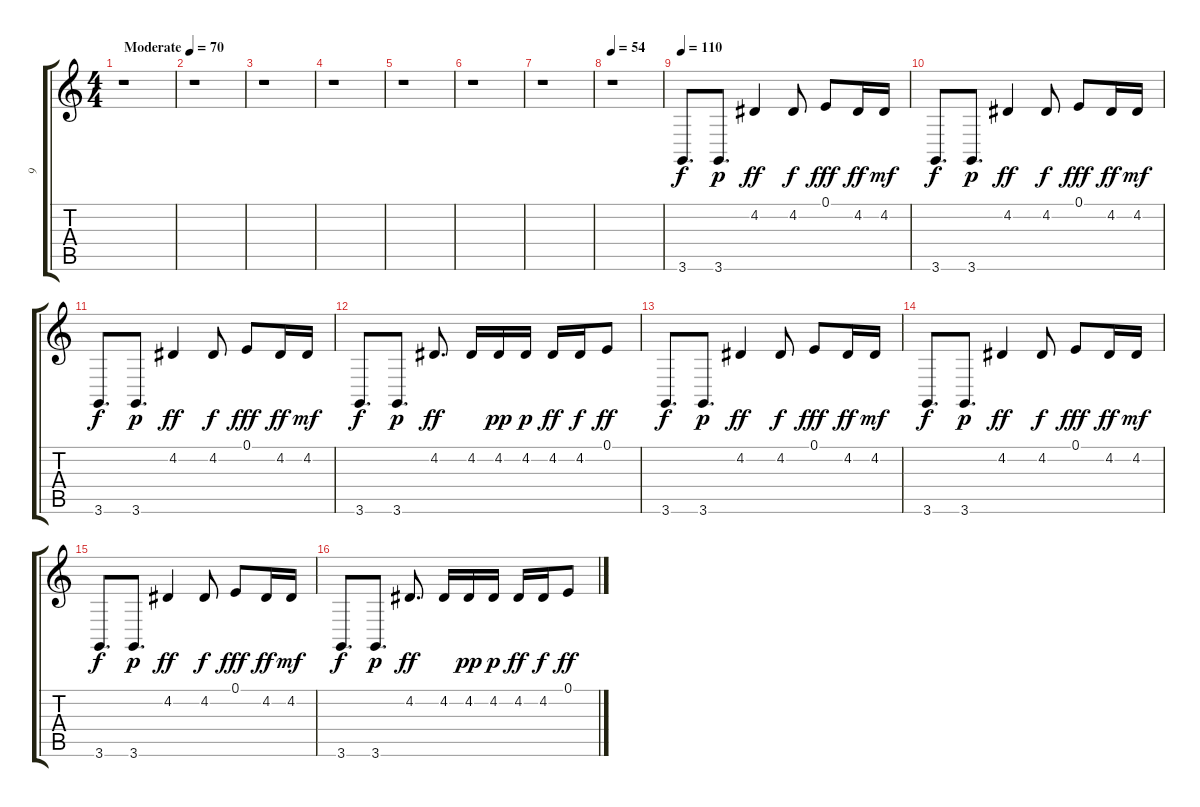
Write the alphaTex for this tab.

\track ("9" "9") {instrument taikodrum}
\staff {score tabs}
\tuning (E4 B3 G3 D3 A2 E2) {hide}
\ts (4 4)
\tempo (70 "Moderate")
\clef g2
\ks c
r.1{dy f instrument taikodrum} |
r.1 |
r.1 |
r.1 |
r.1 |
r.1 |
r.1 |
\tempo 54
r.1 |
\tempo 110
3.6.8{d} 3.6.8{d dy p} 4.2.4{dy ff} 4.2.8{dy f} 0.1.8{dy fff} 4.2.16{dy ff} 4.2.16{dy mf} |
3.6.8{d dy f} 3.6.8{d dy p} 4.2.4{dy ff} 4.2.8{dy f} 0.1.8{dy fff} 4.2.16{dy ff} 4.2.16{dy mf} |
3.6.8{d dy f} 3.6.8{d dy p} 4.2.4{dy ff} 4.2.8{dy f} 0.1.8{dy fff} 4.2.16{dy ff} 4.2.16{dy mf} |
3.6.8{d dy f} 3.6.8{d dy p} 4.2.8{d dy ff} 4.2.16 4.2.16{dy pp} 4.2.16{dy p} 4.2.16{dy ff} 4.2.16{dy f} 0.1.8{dy ff} |
3.6.8{d dy f} 3.6.8{d dy p} 4.2.4{dy ff} 4.2.8{dy f} 0.1.8{dy fff} 4.2.16{dy ff} 4.2.16{dy mf} |
3.6.8{d dy f} 3.6.8{d dy p} 4.2.4{dy ff} 4.2.8{dy f} 0.1.8{dy fff} 4.2.16{dy ff} 4.2.16{dy mf} |
3.6.8{d dy f} 3.6.8{d dy p} 4.2.4{dy ff} 4.2.8{dy f} 0.1.8{dy fff} 4.2.16{dy ff} 4.2.16{dy mf} |
3.6.8{d dy f} 3.6.8{d dy p} 4.2.8{d dy ff} 4.2.16 4.2.16{dy pp} 4.2.16{dy p} 4.2.16{dy ff} 4.2.16{dy f} 0.1.8{dy ff}
